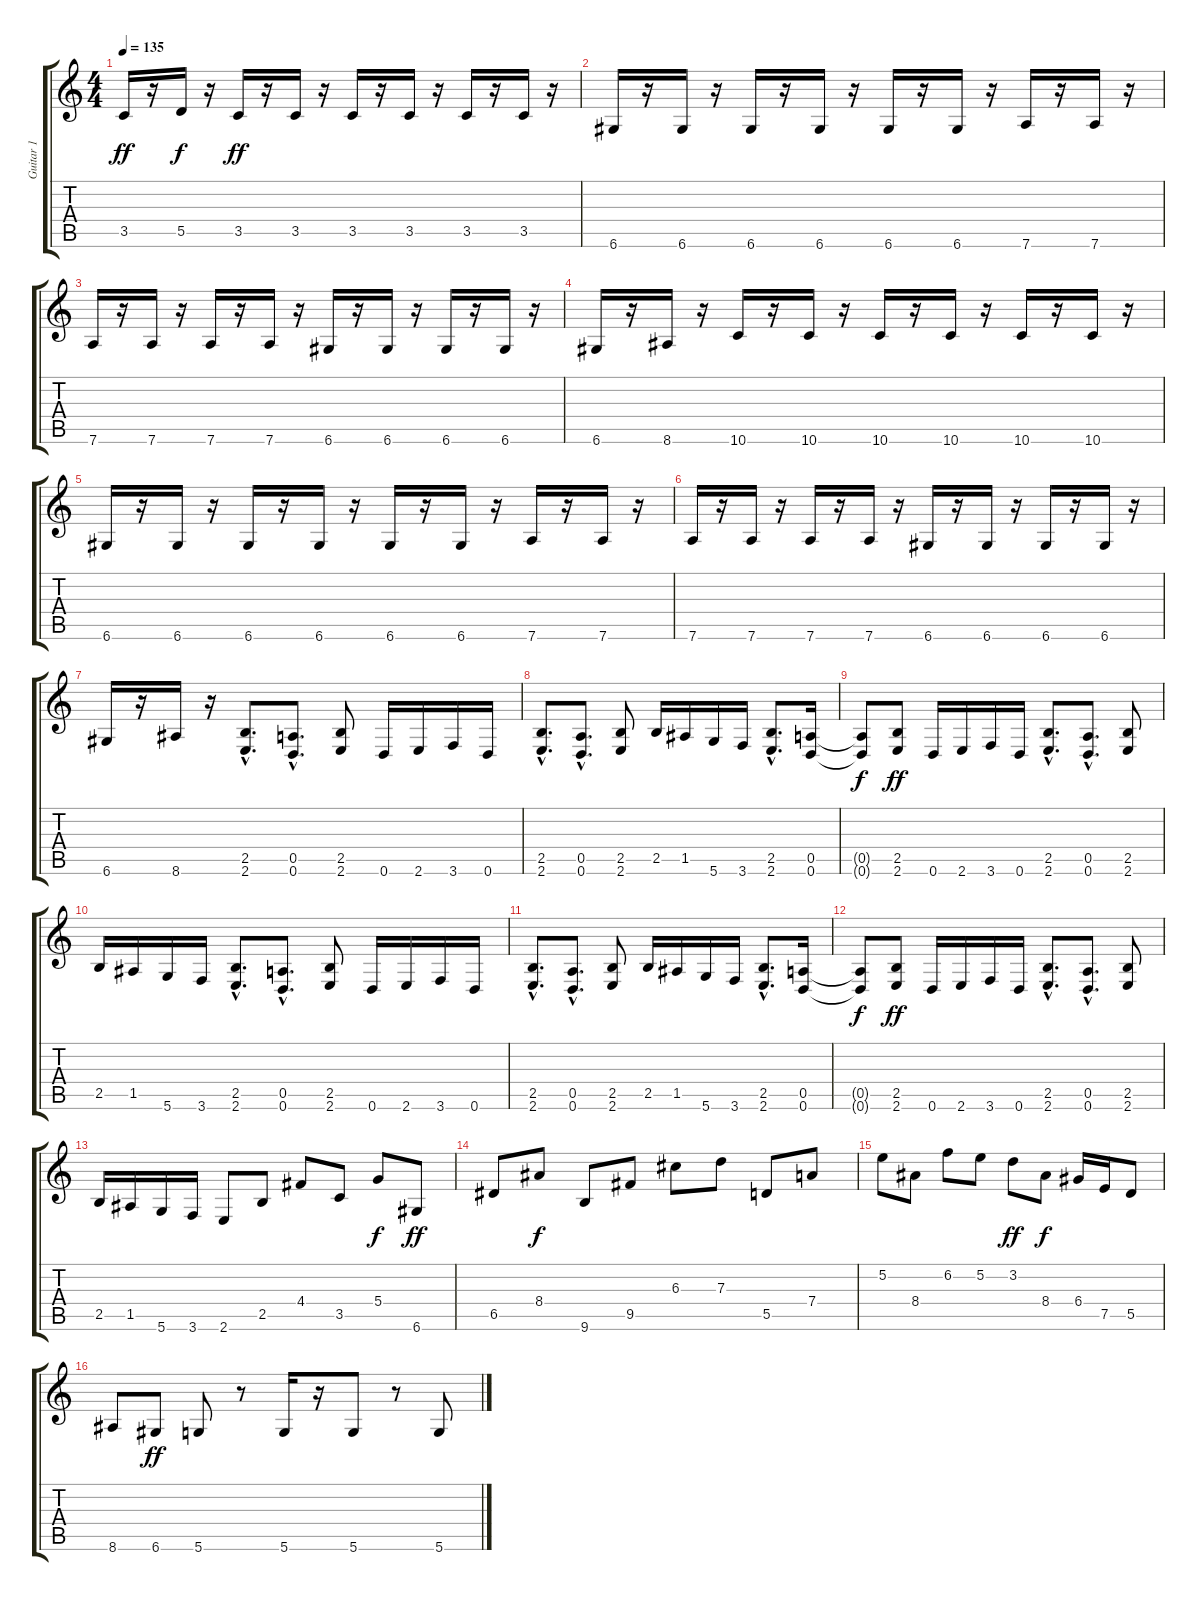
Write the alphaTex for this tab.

\track ("Guitar 1" "Guitar 1") {instrument distortionguitar}
\staff {score tabs}
\tuning (E4 B3 G3 D3 A2 D2) {hide}
\ts (4 4)
\tempo 135
\clef g2
\ks c
3.5.16{dy ff} r.16 5.5.16{dy f} r.16 3.5.16{dy ff} r.16 3.5.16 r.16 3.5.16 r.16 3.5.16 r.16 3.5.16 r.16 3.5.16 r.16 |
6.6.16 r.16 6.6.16 r.16 6.6.16 r.16 6.6.16 r.16 6.6.16 r.16 6.6.16 r.16 7.6.16 r.16 7.6.16 r.16 |
7.6.16 r.16 7.6.16 r.16 7.6.16 r.16 7.6.16 r.16 6.6.16 r.16 6.6.16 r.16 6.6.16 r.16 6.6.16 r.16 |
6.6.16 r.16 8.6.16 r.16 10.6.16 r.16 10.6.16 r.16 10.6.16 r.16 10.6.16 r.16 10.6.16 r.16 10.6.16 r.16 |
6.6.16 r.16 6.6.16 r.16 6.6.16 r.16 6.6.16 r.16 6.6.16 r.16 6.6.16 r.16 7.6.16 r.16 7.6.16 r.16 |
7.6.16 r.16 7.6.16 r.16 7.6.16 r.16 7.6.16 r.16 6.6.16 r.16 6.6.16 r.16 6.6.16 r.16 6.6.16 r.16 |
6.6.16 r.16 8.6.16 r.16 (2.5{hac} 2.6{hac}).8{d} (0.5{hac} 0.6{hac}).8{d} (2.5 2.6).8 0.6.16 2.6.16 3.6.16 0.6.16 |
(2.5{hac} 2.6{hac}).8{d} (0.5{hac} 0.6{hac}).8{d} (2.5 2.6).8 2.5.16 1.5.16 5.6.16 3.6.16 (2.5{hac} 2.6{hac}).8{d} (0.5 0.6).16 |
(0.5{t} 0.6{t}).8{dy f} (2.5 2.6).8{dy ff} 0.6.16 2.6.16 3.6.16 0.6.16 (2.5{hac} 2.6{hac}).8{d} (0.5{hac} 0.6{hac}).8{d} (2.5 2.6).8 |
2.5.16 1.5.16 5.6.16 3.6.16 (2.5{hac} 2.6{hac}).8{d} (0.5{hac} 0.6{hac}).8{d} (2.5 2.6).8 0.6.16 2.6.16 3.6.16 0.6.16 |
(2.5{hac} 2.6{hac}).8{d} (0.5{hac} 0.6{hac}).8{d} (2.5 2.6).8 2.5.16 1.5.16 5.6.16 3.6.16 (2.5{hac} 2.6{hac}).8{d} (0.5 0.6).16 |
(0.5{t} 0.6{t}).8{dy f} (2.5 2.6).8{dy ff} 0.6.16 2.6.16 3.6.16 0.6.16 (2.5{hac} 2.6{hac}).8{d} (0.5{hac} 0.6{hac}).8{d} (2.5 2.6).8 |
2.5.16 1.5.16 5.6.16 3.6.16 2.6.8 2.5.8 4.4.8 3.5.8 5.4.8{dy f} 6.6.8{dy ff} |
6.5.8 8.4.8{dy f} 9.6.8 9.5.8 6.3.8 7.3.8 5.5.8 7.4.8 |
5.2.8 8.4.8 6.2.8 5.2.8 3.2.8{dy ff} 8.4.8{dy f} 6.4.16 7.5.16 5.5.8 |
8.6.8 6.6.8{dy ff} 5.6.8 r.8 5.6.16 r.16 5.6.8 r.8 5.6.8
